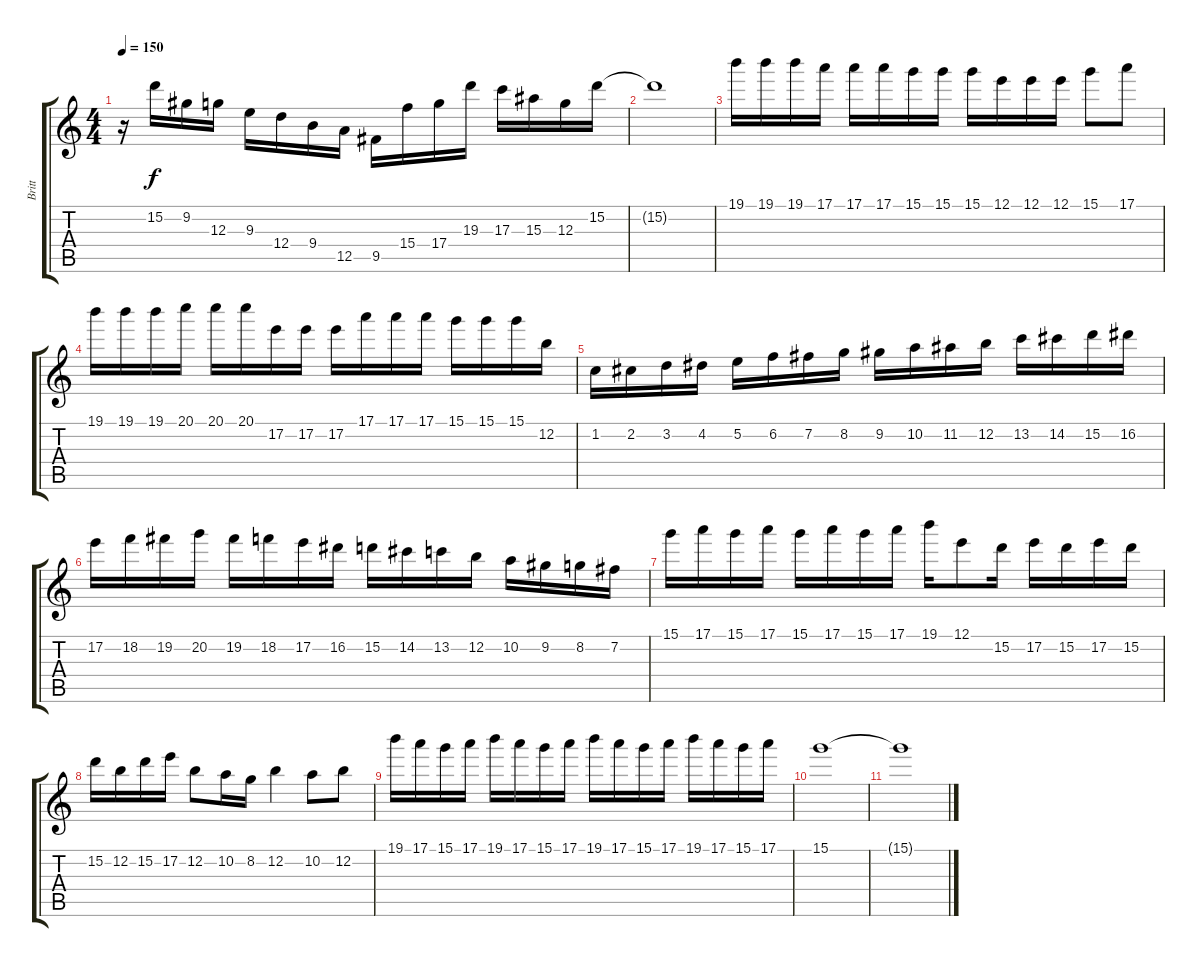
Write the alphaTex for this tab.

\track ("Britt" "Britt") {instrument distortionguitar}
\staff {score tabs}
\tuning (E4 B3 G3 D3 A2 E2) {hide}
\ts (4 4)
\tempo 150
\clef g2
\ks c
r.16{dy f} 15.2.16 9.2.16 12.3.16 9.3.16 12.4.16 9.4.16 12.5.16 9.5.16 15.4.16 17.4.16 19.3.16 17.3.16 15.3.16 12.3.16 15.2.16 |
15.2{t}.1 |
19.1.16 19.1.16 19.1.16 17.1.16 17.1.16 17.1.16 15.1.16 15.1.16 15.1.16 12.1.16 12.1.16 12.1.16 15.1.8 17.1.8 |
19.1.16 19.1.16 19.1.16 20.1.16 20.1.16 20.1.16 17.2.16 17.2.16 17.2.16 17.1.16 17.1.16 17.1.16 15.1.16 15.1.16 15.1.16 12.2.16 |
1.2.16 2.2.16 3.2.16 4.2.16 5.2.16 6.2.16 7.2.16 8.2.16 9.2.16 10.2.16 11.2.16 12.2.16 13.2.16 14.2.16 15.2.16 16.2.16 |
17.2.16 18.2.16 19.2.16 20.2.16 19.2.16 18.2.16 17.2.16 16.2.16 15.2.16 14.2.16 13.2.16 12.2.16 10.2.16 9.2.16 8.2.16 7.2.16 |
15.1.16 17.1.16 15.1.16 17.1.16 15.1.16 17.1.16 15.1.16 17.1.16 19.1.16 12.1.8 15.2.16 17.2.16 15.2.16 17.2.16 15.2.16 |
15.2.16 12.2.16 15.2.16 17.2.16 12.2.8 10.2.16 8.2.16 12.2.4 10.2.8 12.2.8 |
19.1.16 17.1.16 15.1.16 17.1.16 19.1.16 17.1.16 15.1.16 17.1.16 19.1.16 17.1.16 15.1.16 17.1.16 19.1.16 17.1.16 15.1.16 17.1.16 |
15.1.1 |
15.1{t}.1
